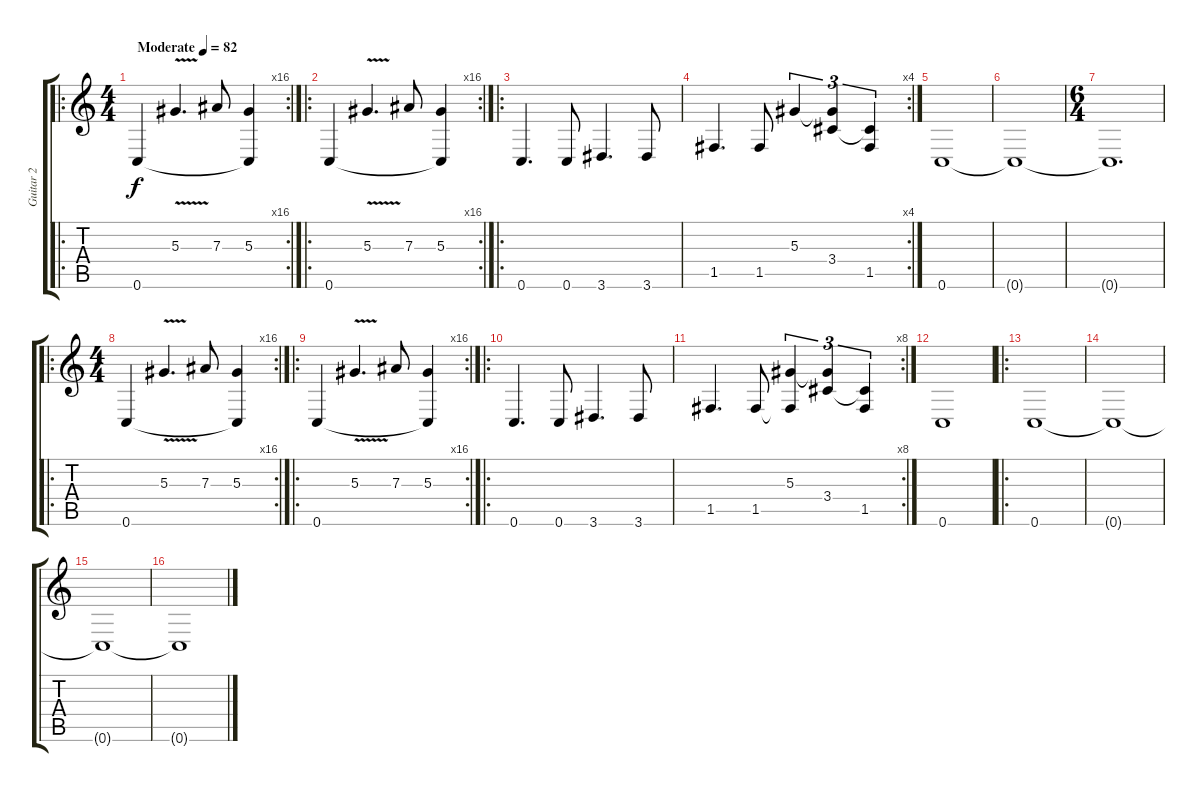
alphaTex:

\track ("Guitar 2" "Guitar 2") {instrument distortionguitar}
\staff {score tabs}
\tuning (C4 G3 Eb3 Bb2 F2 C2) {hide}
\ro
\rc 16
\ts (4 4)
\tempo (82 "Moderate")
\clef g2
\ks c
0.6.4{dy f instrument distortionguitar} 5.3{v}.4{d} 7.3.8 (5.3 0.6{t}).4 |
\ro
\rc 16
0.6.4 5.3{v}.4{d} 7.3.8 (5.3 0.6{t}).4 |
\ro
0.6.4{d} 0.6.8 3.6.4{d} 3.6.8 |
\rc 4
1.5.4{d} 1.5.8 5.3.4{tu (3 2)} (5.3{t} 3.4).4{tu (3 2)} (3.4{t} 1.5).4{tu (3 2)} |
0.6.1 |
0.6{t}.1 |
\ts (6 4)
0.6{t}.1{d} |
\ro
\rc 16
\ts (4 4)
0.6.4 5.3{v}.4{d} 7.3.8 (5.3 0.6{t}).4 |
\ro
\rc 16
0.6.4 5.3{v}.4{d} 7.3.8 (5.3 0.6{t}).4 |
\ro
0.6.4{d} 0.6.8 3.6.4{d} 3.6.8 |
\rc 8
1.5.4{d} 1.5.8 (5.3 1.5{t}).4{tu (3 2)} (5.3{t} 3.4).4{tu (3 2)} (3.4{t} 1.5).4{tu (3 2)} |
0.6.1 |
\ro
0.6.1 |
0.6{t}.1 |
0.6{t}.1 |
0.6{t}.1
